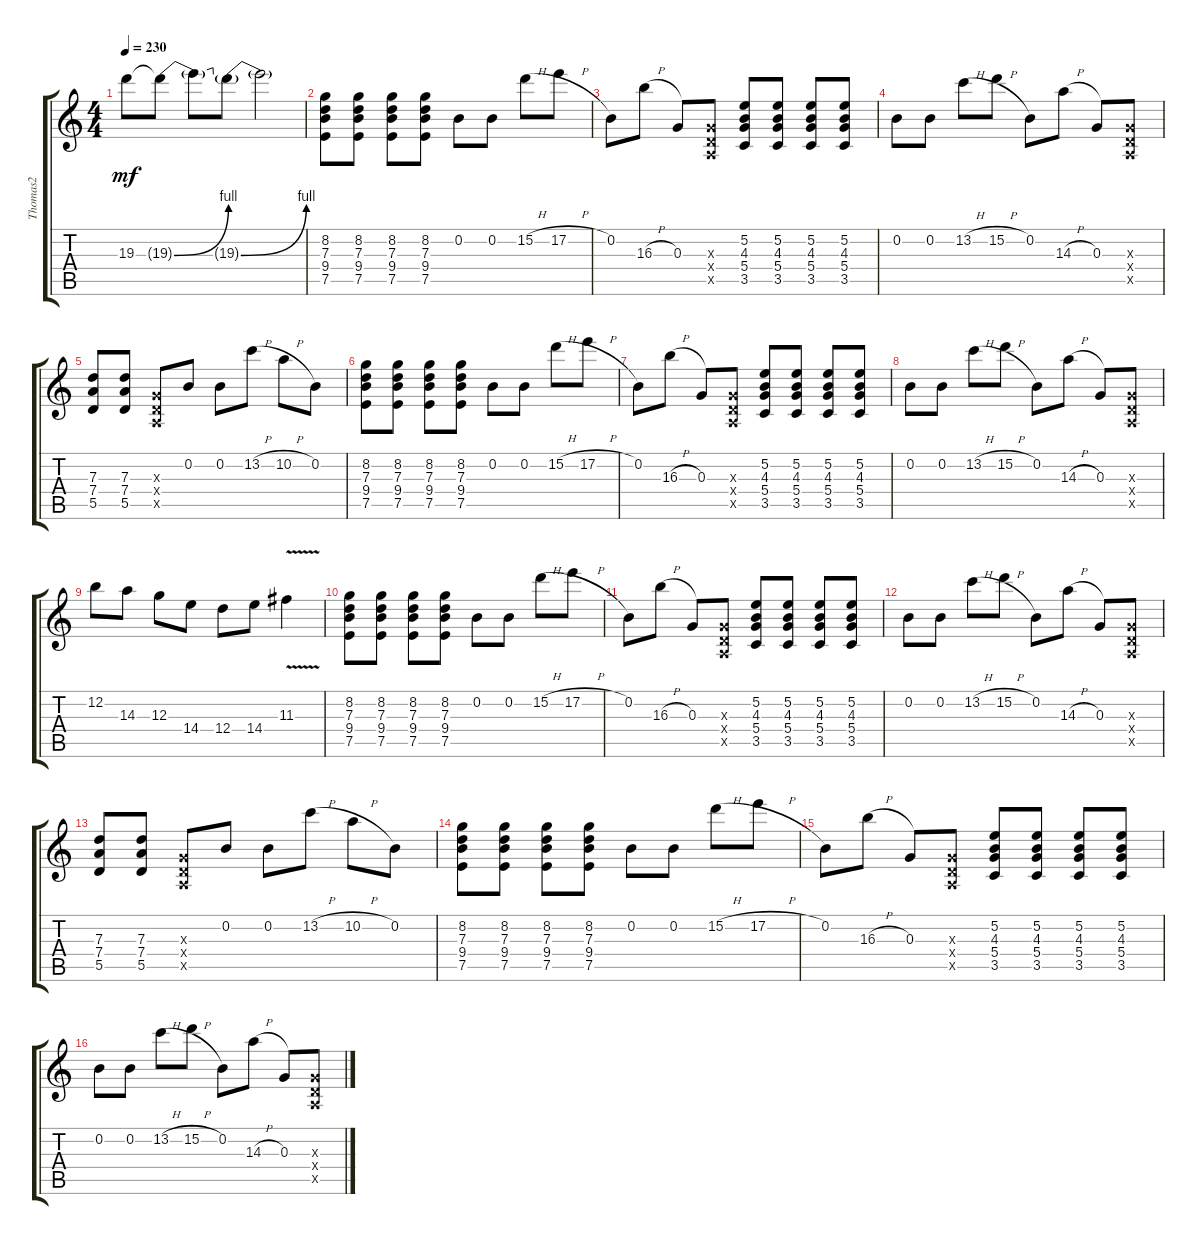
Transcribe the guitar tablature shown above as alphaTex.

\track ("Thomas2" "Thomas2") {instrument overdrivenguitar}
\staff {score tabs}
\tuning (E4 B3 G3 D3 A2 D2) {hide}
\ts (4 4)
\tempo 230
\clef g2
\ks c
19.3.8{dy mf} 19.3{be (bend 0 0 60 4) t}.8 19.3{t}.8 19.3{be (bend 0 0 60 4) t}.8 19.3{t}.2 |
(8.2 7.3 9.4 7.5).8 (8.2 7.3 9.4 7.5).8 (8.2 7.3 9.4 7.5).8 (8.2 7.3 9.4 7.5).8 0.2.8 0.2.8 15.2{h}.8 17.2{h}.8 |
0.2.8 16.3{h}.8 0.3.8 (0.3{x} 0.4{x} 0.5{x}).8 (5.2 4.3 5.4 3.5).8 (5.2 4.3 5.4 3.5).8 (5.2 4.3 5.4 3.5).8 (5.2 4.3 5.4 3.5).8 |
0.2.8 0.2.8 13.2{h}.8 15.2{h}.8 0.2.8 14.3{h}.8 0.3.8 (0.3{x} 0.4{x} 0.5{x}).8 |
(7.3 7.4 5.5).8 (7.3 7.4 5.5).8 (0.3{x} 0.4{x} 0.5{x}).8 0.2.8 0.2.8 13.2{h}.8 10.2{h}.8 0.2.8 |
(8.2 7.3 9.4 7.5).8 (8.2 7.3 9.4 7.5).8 (8.2 7.3 9.4 7.5).8 (8.2 7.3 9.4 7.5).8 0.2.8 0.2.8 15.2{h}.8 17.2{h}.8 |
0.2.8 16.3{h}.8 0.3.8 (0.3{x} 0.4{x} 0.5{x}).8 (5.2 4.3 5.4 3.5).8 (5.2 4.3 5.4 3.5).8 (5.2 4.3 5.4 3.5).8 (5.2 4.3 5.4 3.5).8 |
0.2.8 0.2.8 13.2{h}.8 15.2{h}.8 0.2.8 14.3{h}.8 0.3.8 (0.3{x} 0.4{x} 0.5{x}).8 |
12.2.8 14.3.8 12.3.8 14.4.8 12.4.8 14.4.8 11.3{v}.4 |
(8.2 7.3 9.4 7.5).8 (8.2 7.3 9.4 7.5).8 (8.2 7.3 9.4 7.5).8 (8.2 7.3 9.4 7.5).8 0.2.8 0.2.8 15.2{h}.8 17.2{h}.8 |
0.2.8 16.3{h}.8 0.3.8 (0.3{x} 0.4{x} 0.5{x}).8 (5.2 4.3 5.4 3.5).8 (5.2 4.3 5.4 3.5).8 (5.2 4.3 5.4 3.5).8 (5.2 4.3 5.4 3.5).8 |
0.2.8 0.2.8 13.2{h}.8 15.2{h}.8 0.2.8 14.3{h}.8 0.3.8 (0.3{x} 0.4{x} 0.5{x}).8 |
(7.3 7.4 5.5).8 (7.3 7.4 5.5).8 (0.3{x} 0.4{x} 0.5{x}).8 0.2.8 0.2.8 13.2{h}.8 10.2{h}.8 0.2.8 |
(8.2 7.3 9.4 7.5).8 (8.2 7.3 9.4 7.5).8 (8.2 7.3 9.4 7.5).8 (8.2 7.3 9.4 7.5).8 0.2.8 0.2.8 15.2{h}.8 17.2{h}.8 |
0.2.8 16.3{h}.8 0.3.8 (0.3{x} 0.4{x} 0.5{x}).8 (5.2 4.3 5.4 3.5).8 (5.2 4.3 5.4 3.5).8 (5.2 4.3 5.4 3.5).8 (5.2 4.3 5.4 3.5).8 |
0.2.8 0.2.8 13.2{h}.8 15.2{h}.8 0.2.8 14.3{h}.8 0.3.8 (0.3{x} 0.4{x} 0.5{x}).8
